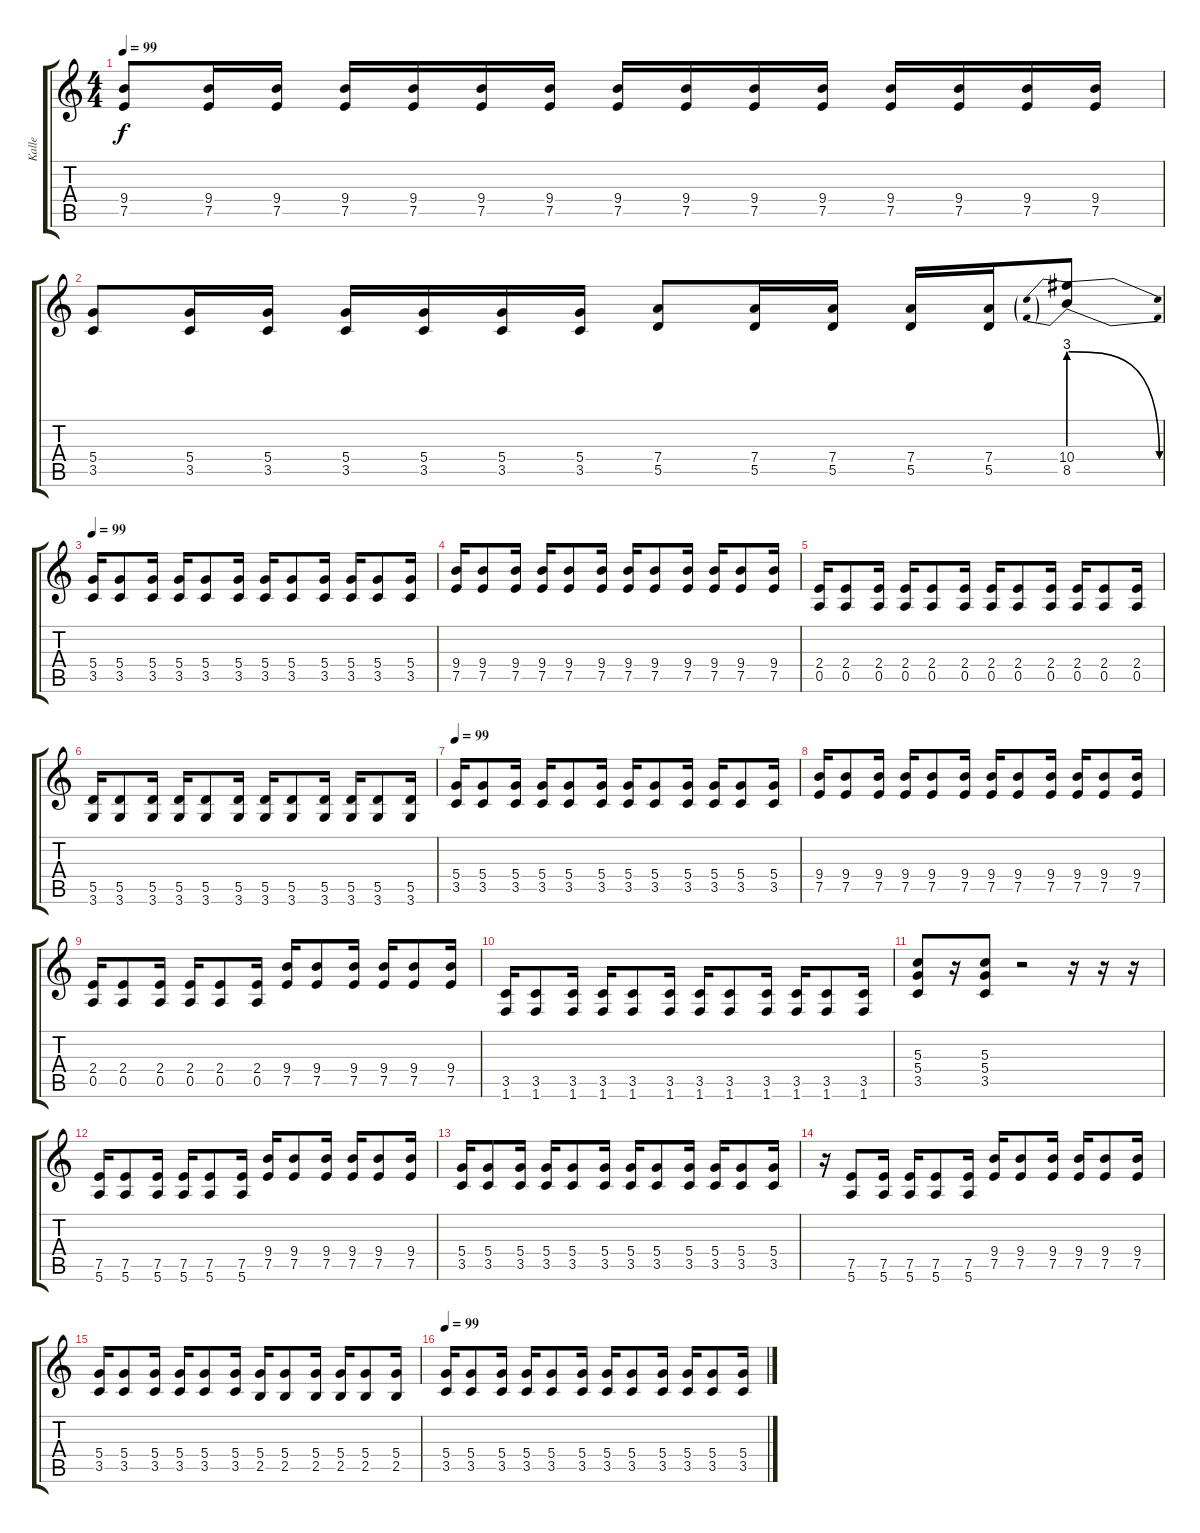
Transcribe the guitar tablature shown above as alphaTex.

\track ("Kalle" "Kalle") {instrument distortionguitar}
\staff {score tabs}
\tuning (E4 B3 G3 D3 A2 E2) {hide}
\ts (4 4)
\tempo 99
\clef g2
\ks c
(9.4 7.5).8{dy f} (9.4 7.5).16 (9.4 7.5).16 (9.4 7.5).16 (9.4 7.5).16 (9.4 7.5).16 (9.4 7.5).16 (9.4 7.5).16 (9.4 7.5).16 (9.4 7.5).16 (9.4 7.5).16 (9.4 7.5).16 (9.4 7.5).16 (9.4 7.5).16 (9.4 7.5).16 |
(5.4 3.5).8 (5.4 3.5).16 (5.4 3.5).16 (5.4 3.5).16 (5.4 3.5).16 (5.4 3.5).16 (5.4 3.5).16 (7.4 5.5).8 (7.4 5.5).16 (7.4 5.5).16 (7.4 5.5).16 (7.4 5.5).16 (10.4{be (prebendrelease 0 12 60 0)} 8.5{be (prebendrelease 0 12 60 0)}).8 |
\tempo 99
(5.4 3.5).16{instrument distortionguitar} (5.4 3.5).8 (5.4 3.5).16 (5.4 3.5).16 (5.4 3.5).8 (5.4 3.5).16 (5.4 3.5).16 (5.4 3.5).8 (5.4 3.5).16 (5.4 3.5).16 (5.4 3.5).8 (5.4 3.5).16 |
(9.4 7.5).16 (9.4 7.5).8 (9.4 7.5).16 (9.4 7.5).16 (9.4 7.5).8 (9.4 7.5).16 (9.4 7.5).16 (9.4 7.5).8 (9.4 7.5).16 (9.4 7.5).16 (9.4 7.5).8 (9.4 7.5).16 |
(2.4 0.5).16 (2.4 0.5).8 (2.4 0.5).16 (2.4 0.5).16 (2.4 0.5).8 (2.4 0.5).16 (2.4 0.5).16 (2.4 0.5).8 (2.4 0.5).16 (2.4 0.5).16 (2.4 0.5).8 (2.4 0.5).16 |
(5.5 3.6).16 (5.5 3.6).8 (5.5 3.6).16 (5.5 3.6).16 (5.5 3.6).8 (5.5 3.6).16 (5.5 3.6).16 (5.5 3.6).8 (5.5 3.6).16 (5.5 3.6).16 (5.5 3.6).8 (5.5 3.6).16 |
\tempo 99
(5.4 3.5).16{instrument distortionguitar} (5.4 3.5).8 (5.4 3.5).16 (5.4 3.5).16 (5.4 3.5).8 (5.4 3.5).16 (5.4 3.5).16 (5.4 3.5).8 (5.4 3.5).16 (5.4 3.5).16 (5.4 3.5).8 (5.4 3.5).16 |
(9.4 7.5).16 (9.4 7.5).8 (9.4 7.5).16 (9.4 7.5).16 (9.4 7.5).8 (9.4 7.5).16 (9.4 7.5).16 (9.4 7.5).8 (9.4 7.5).16 (9.4 7.5).16 (9.4 7.5).8 (9.4 7.5).16 |
(2.4 0.5).16 (2.4 0.5).8 (2.4 0.5).16 (2.4 0.5).16 (2.4 0.5).8 (2.4 0.5).16 (9.4 7.5).16 (9.4 7.5).8 (9.4 7.5).16 (9.4 7.5).16 (9.4 7.5).8 (9.4 7.5).16 |
(3.5 1.6).16 (3.5 1.6).8 (3.5 1.6).16 (3.5 1.6).16 (3.5 1.6).8 (3.5 1.6).16 (3.5 1.6).16 (3.5 1.6).8 (3.5 1.6).16 (3.5 1.6).16 (3.5 1.6).8 (3.5 1.6).16 |
(5.3 5.4 3.5).8 r.16 (5.3 5.4 3.5).8 r.2 r.16 r.16 r.16 |
(7.5 5.6).16 (7.5 5.6).8 (7.5 5.6).16 (7.5 5.6).16 (7.5 5.6).8 (7.5 5.6).16 (9.4 7.5).16 (9.4 7.5).8 (9.4 7.5).16 (9.4 7.5).16 (9.4 7.5).8 (9.4 7.5).16 |
(5.4 3.5).16 (5.4 3.5).8 (5.4 3.5).16 (5.4 3.5).16 (5.4 3.5).8 (5.4 3.5).16 (5.4 3.5).16 (5.4 3.5).8 (5.4 3.5).16 (5.4 3.5).16 (5.4 3.5).8 (5.4 3.5).16 |
r.16 (7.5 5.6).8 (7.5 5.6).16 (7.5 5.6).16 (7.5 5.6).8 (7.5 5.6).16 (9.4 7.5).16 (9.4 7.5).8 (9.4 7.5).16 (9.4 7.5).16 (9.4 7.5).8 (9.4 7.5).16 |
(5.4 3.5).16 (5.4 3.5).8 (5.4 3.5).16 (5.4 3.5).16 (5.4 3.5).8 (5.4 3.5).16 (5.4 2.5).16 (5.4 2.5).8 (5.4 2.5).16 (5.4 2.5).16 (5.4 2.5).8 (5.4 2.5).16 |
\tempo 99
(5.4 3.5).16{instrument distortionguitar} (5.4 3.5).8 (5.4 3.5).16 (5.4 3.5).16 (5.4 3.5).8 (5.4 3.5).16 (5.4 3.5).16 (5.4 3.5).8 (5.4 3.5).16 (5.4 3.5).16 (5.4 3.5).8 (5.4 3.5).16
